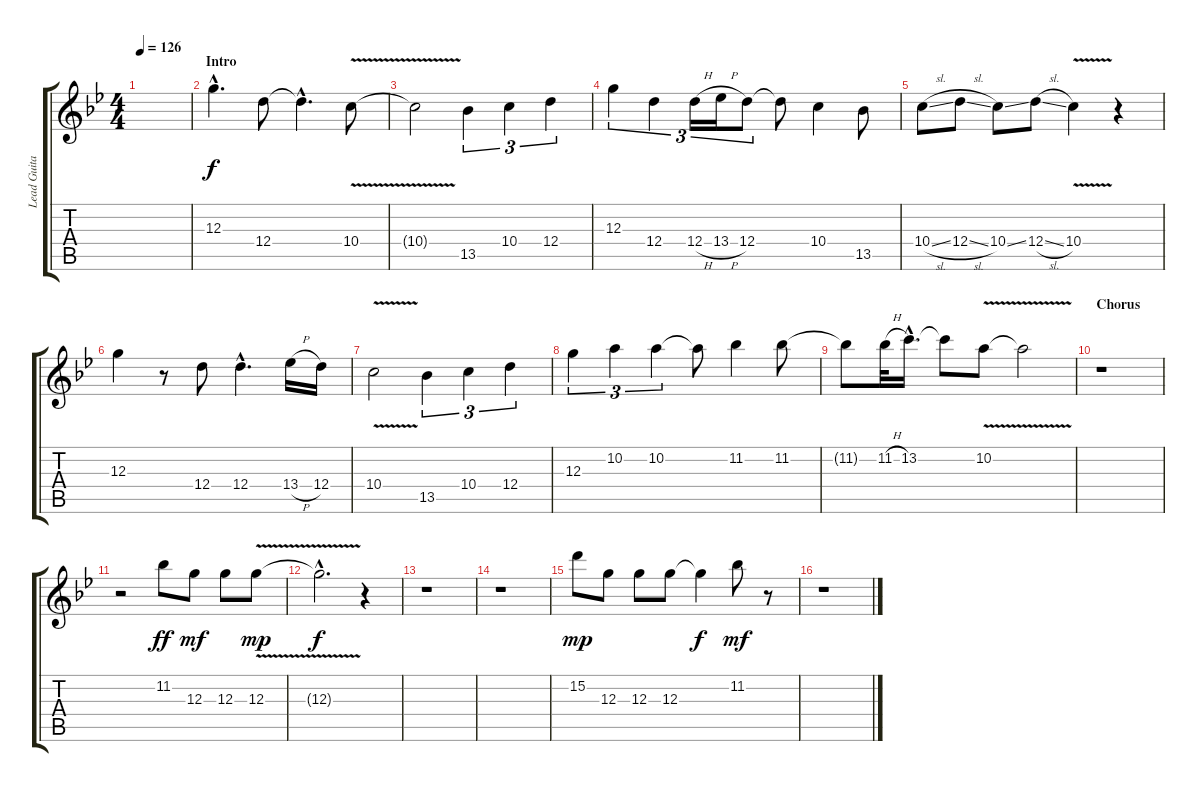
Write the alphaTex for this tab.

\track ("Lead Guitar" "Lead Guita") {instrument distortionguitar}
\staff {score tabs}
\tuning (E4 B3 G3 D3 A2 E2) {hide}
\ts (4 4)
\tempo 126
\clef g2
\ks bb
|
\section ("" "Intro")
12.3{hac}.4{d} 12.4.8 12.4{hac t}.4{d} 10.4{v}.8 |
10.4{t}.2 13.5.4{tu (3 2)} 10.4.4{tu (3 2)} 12.4.4{tu (3 2)} |
12.3.4{tu (3 2)} 12.4.4{tu (3 2)} 12.4{h}.16{tu (3 2)} 13.4{h}.16{tu (3 2)} 12.4.8{tu (3 2)} 12.4{t}.8 10.4.4 13.5.8 |
10.4{sl}.8 12.4{sl}.8 10.4{ss}.8 12.4{sl}.8 10.4{v}.4 r.4 |
12.3.4 r.8 12.4.8 12.4{hac}.4{d} 13.4{h}.16 12.4.16 |
10.4{v}.2 13.5.4{tu (3 2)} 10.4.4{tu (3 2)} 12.4.4{tu (3 2)} |
12.3.4{tu (3 2)} 10.2.4{tu (3 2)} 10.2.4{tu (3 2)} 10.2{t}.8 11.2.4 11.2.8 |
11.2{t}.8 11.2{h}.32 13.2{hac}.16{d} 13.2{t}.8 10.2{v}.8 10.2{t}.2 |
\section ("" "Chorus")
r.1 |
r.2 11.2.8{dy ff} 12.3.8{dy mf} 12.3.8 12.3{v}.8{dy mp} |
12.3{hac t}.2{d dy f} r.4 |
r.1 |
r.1 |
15.2.8{dy mp} 12.3.8 12.3.8 12.3.8 12.3{t}.4{dy f} 11.2.8{dy mf} r.8 |
r.1
